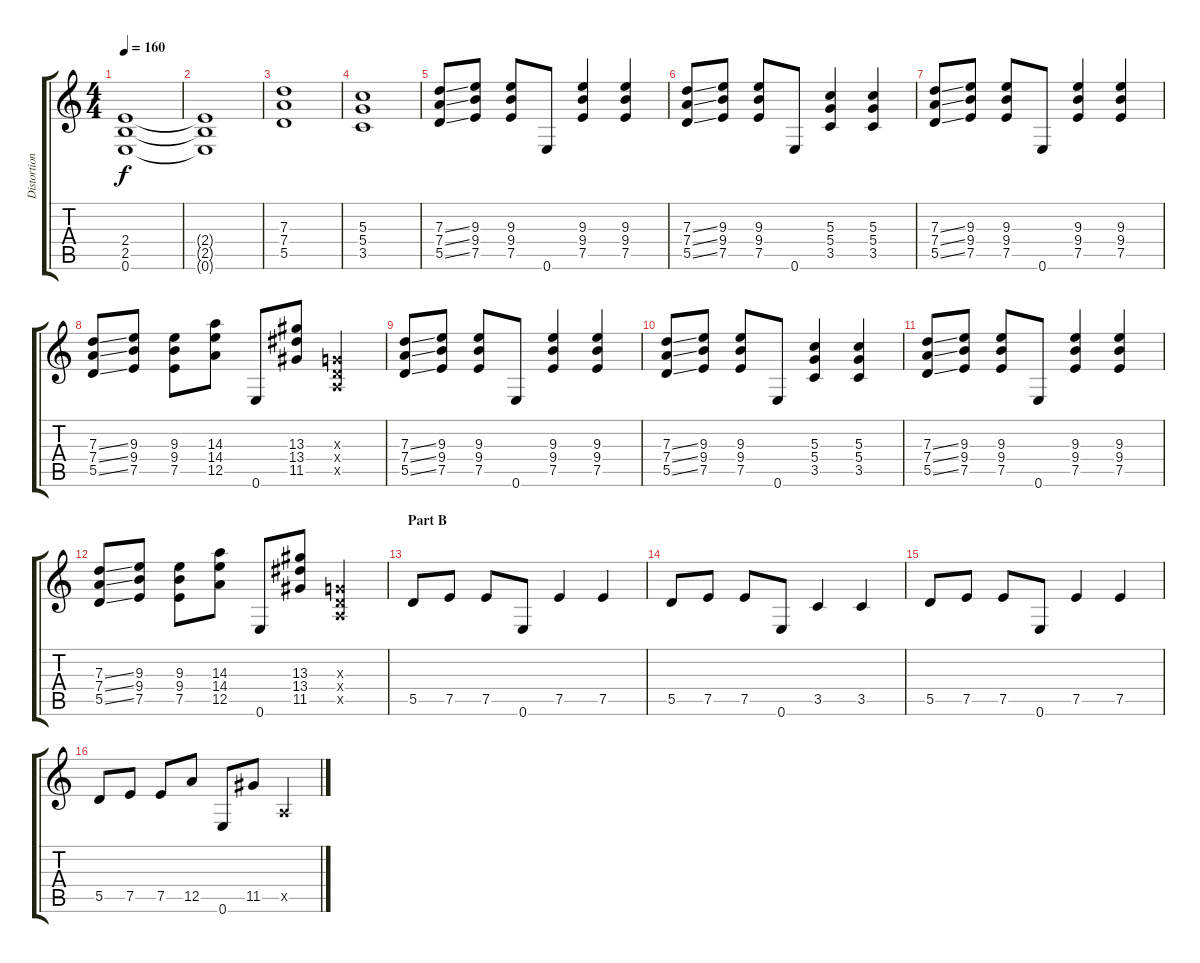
\track ("Distortion" "Distortion") {instrument distortionguitar}
\staff {score tabs}
\tuning (E4 B3 G3 D3 A2 E2) {hide}
\ts (4 4)
\tempo 160
\clef g2
\ks c
(2.4 2.5 0.6).1{dy f} |
(2.4{t} 2.5{t} 0.6{t}).1 |
(7.3 7.4 5.5).1 |
(5.3 5.4 3.5).1 |
(7.3{ss} 7.4{ss} 5.5{ss}).8 (9.3 9.4 7.5).8 (9.3 9.4 7.5).8 0.6.8 (9.3 9.4 7.5).4 (9.3 9.4 7.5).4 |
(7.3{ss} 7.4{ss} 5.5{ss}).8 (9.3 9.4 7.5).8 (9.3 9.4 7.5).8 0.6.8 (5.3 5.4 3.5).4 (5.3 5.4 3.5).4 |
(7.3{ss} 7.4{ss} 5.5{ss}).8 (9.3 9.4 7.5).8 (9.3 9.4 7.5).8 0.6.8 (9.3 9.4 7.5).4 (9.3 9.4 7.5).4 |
(7.3{ss} 7.4{ss} 5.5{ss}).8 (9.3 9.4 7.5).8 (9.3 9.4 7.5).8 (14.3 14.4 12.5).8 0.6.8 (13.3 13.4 11.5).8 (0.3{x} 0.4{x} 0.5{x}).4 |
(7.3{ss} 7.4{ss} 5.5{ss}).8 (9.3 9.4 7.5).8 (9.3 9.4 7.5).8 0.6.8 (9.3 9.4 7.5).4 (9.3 9.4 7.5).4 |
(7.3{ss} 7.4{ss} 5.5{ss}).8 (9.3 9.4 7.5).8 (9.3 9.4 7.5).8 0.6.8 (5.3 5.4 3.5).4 (5.3 5.4 3.5).4 |
(7.3{ss} 7.4{ss} 5.5{ss}).8 (9.3 9.4 7.5).8 (9.3 9.4 7.5).8 0.6.8 (9.3 9.4 7.5).4 (9.3 9.4 7.5).4 |
(7.3{ss} 7.4{ss} 5.5{ss}).8 (9.3 9.4 7.5).8 (9.3 9.4 7.5).8 (14.3 14.4 12.5).8 0.6.8 (13.3 13.4 11.5).8 (0.3{x} 0.4{x} 0.5{x}).4 |
\section ("" "Part B")
5.5.8 7.5.8 7.5.8 0.6.8 7.5.4 7.5.4 |
5.5.8 7.5.8 7.5.8 0.6.8 3.5.4 3.5.4 |
5.5.8 7.5.8 7.5.8 0.6.8 7.5.4 7.5.4 |
5.5.8 7.5.8 7.5.8 12.5.8 0.6.8 11.5.8 0.5{x}.4
